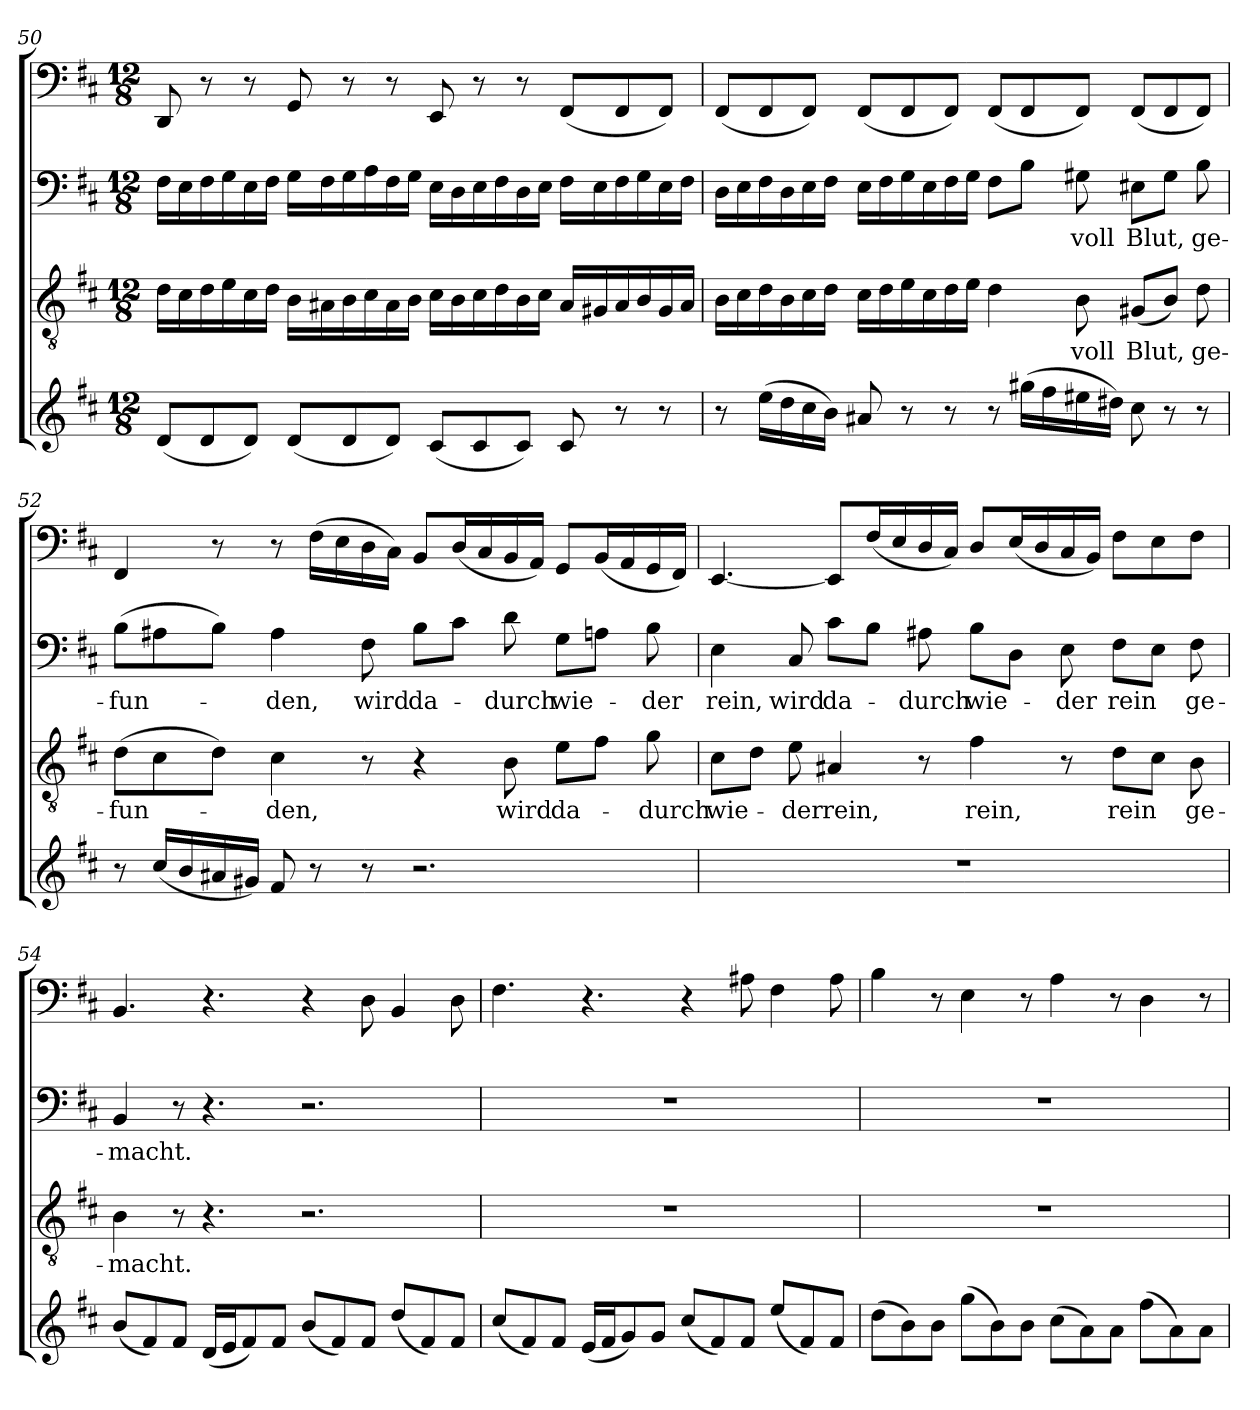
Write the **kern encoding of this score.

**kern	**kern	**text	**kern	**text	**kern
*part4	*part3	*part3	*part2	*part2	*part1
*staff4	*staff3	*staff3	*staff2	*staff2	*staff1
*clefG2	*clefGv2	*	*clefF4	*	*clefF4
*k[f#c#]	*k[f#c#]	*	*k[f#c#]	*	*k[f#c#]
*b:	*b:	*	*b:	*	*b:
*M12/8	*M12/8	*	*M12/8	*	*M12/8
=50	=50	=50	=50	=50	=50
(8d/L	16d\LL	.	16F#\LL	.	8DD/
.	16c#\	.	16E\	.	.
8d/	16d\	.	16F#\	.	8r
.	16e\	.	16G\	.	.
8d/J)	16c#\	.	16E\	.	8r
.	16d\JJ	.	16F#\JJ	.	.
(8d/L	16B\LL	.	16G\LL	.	8GG/
.	16A#X\	.	16F#\	.	.
8d/	16B\	.	16G\	.	8r
.	16c#\	.	16A\	.	.
8d/J)	16A#\	.	16F#\	.	8r
.	16B\JJ	.	16G\JJ	.	.
(8c#/L	16c#\LL	.	16E\LL	.	8EE/
.	16B\	.	16D\	.	.
8c#/	16c#\	.	16E\	.	8r
.	16d\	.	16F#\	.	.
8c#/J)	16B\	.	16D\	.	8r
.	16c#\JJ	.	16E\JJ	.	.
8c#/	16A#/LL	.	16F#\LL	.	(8FF#/L
.	16G#X/	.	16E\	.	.
8r	16A#/	.	16F#\	.	8FF#/
.	16B/	.	16G\	.	.
8r	16G#/	.	16E\	.	8FF#/J)
.	16A#/JJ	.	16F#\JJ	.	.
=51	=51	=51	=51	=51	=51
8r	16B\LL	.	16D\LL	.	(8FF#/L
.	16c#\	.	16E\	.	.
(16ee\LL	16d\	.	16F#\	.	8FF#/
16dd\	16B\	.	16D\	.	.
16cc#\	16c#\	.	16E\	.	8FF#/J)
16b\JJ)	16d\JJ	.	16F#\JJ	.	.
8a#X/	16c#\LL	.	16E\LL	.	(8FF#/L
.	16d\	.	16F#\	.	.
8r	16e\	.	16G\	.	8FF#/
.	16c#\	.	16E\	.	.
8r	16d\	.	16F#\	.	8FF#/J)
.	16e\JJ	.	16G\JJ	.	.
8r	4d\	.	8F#\L	.	(8FF#/L
(16gg#X\LL	.	.	8B\J	.	8FF#/
16ff#\	.	.	.	.	.
16ee#X\	8B\	voll	8G#X\	voll	8FF#/J)
16dd#X\JJ)	.	.	.	.	.
8cc#\	(8G#X/L	Blut,	8E#X\L	Blut,	(8FF#/L
8r	8B/J)	.	8G#\J	.	8FF#/
8r	8d\	ge-	8B\	ge-	8FF#/J)
=52	=52	=52	=52	=52	=52
8r	(8d\L	-fun-	(8B\L	-fun-	4FF#/
(16cc#/LL	8c#\	.	8A#X\	.	.
16b/	.	.	.	.	.
16a#X/	8d\J)	.	8B\J)	.	8r
16g#X/JJ)	.	.	.	.	.
8f#/	4c#\	-den,	4A#\	-den,	8r
8r	.	.	.	.	(16F#\LL
.	.	.	.	.	16E\
8r	8r	.	8F#\	wird	16D\
.	.	.	.	.	16C#\JJ)
2.r	4r	.	8B\L	da-	8BB/L
.	.	.	8c#\J	.	(16D/L
.	.	.	.	.	16C#/
.	8B\	wird	8d\	-durch	16BB/
.	.	.	.	.	16AA/JJ)
.	8e\L	da-	8G\L	wie-	8GG/L
.	8f#\J	.	8An\J	.	(16BB/L
.	.	.	.	.	16AA/
.	8g\	-durch	8B\	-der	16GG/
.	.	.	.	.	16FF#/JJ)
=53	=53	=53	=53	=53	=53
1.r	8c#\L	wie-	4E\	rein,	[4.EE/
.	8d\J	.	.	.	.
.	8e\	-der	8C#/	wird	.
.	4A#X/	rein,	8c#\L	da-	8EE/L]
.	.	.	8B\J	.	(16F#/L
.	.	.	.	.	16E/
.	8r	.	8A#X\	-durch	16D/
.	.	.	.	.	16C#/JJ)
.	4f#\	rein,	8B\L	wie-	8D/L
.	.	.	8D\J	.	(16E/L
.	.	.	.	.	16D/
.	8r	.	8E\	-der	16C#/
.	.	.	.	.	16BB/JJ)
.	8d\L	rein	8F#\L	rein	8F#\L
.	8c#\J	.	8E\J	.	8E\
.	8B\	ge-	8F#\	ge-	8F#\J
=54	=54	=54	=54	=54	=54
(8b/L	4B\	-macht.	4BB/	-macht.	4.BB/
8f#/)	.	.	.	.	.
8f#/J	8r	.	8r	.	.
(16d/LL	4.r	.	4.r	.	4.r
16e/J	.	.	.	.	.
8f#/)	.	.	.	.	.
8f#/J	.	.	.	.	.
(8b/L	2.r	.	2.r	.	4r
8f#/)	.	.	.	.	.
8f#/J	.	.	.	.	8D\
(8dd/L	.	.	.	.	4BB/
8f#/)	.	.	.	.	.
8f#/J	.	.	.	.	8D\
=55	=55	=55	=55	=55	=55
(8cc#/L	1.r	.	1.r	.	4.F#\
8f#/)	.	.	.	.	.
8f#/J	.	.	.	.	.
(16e/LL	.	.	.	.	4.r
16f#/J	.	.	.	.	.
8g/)	.	.	.	.	.
8g/J	.	.	.	.	.
(8cc#/L	.	.	.	.	4r
8f#/)	.	.	.	.	.
8f#/J	.	.	.	.	8A#X\
(8ee/L	.	.	.	.	4F#\
8f#/)	.	.	.	.	.
8f#/J	.	.	.	.	8A#\
=56	=56	=56	=56	=56	=56
(8dd\L	1.r	.	1.r	.	4B\
8b\)	.	.	.	.	.
8b\J	.	.	.	.	8r
(8gg\L	.	.	.	.	4E\
8b\)	.	.	.	.	.
8b\J	.	.	.	.	8r
(8cc#\L	.	.	.	.	4A\
8a\)	.	.	.	.	.
8a\J	.	.	.	.	8r
(8ff#\L	.	.	.	.	4D\
8a\)	.	.	.	.	.
8a\J	.	.	.	.	8r
=	=	=	=	=	=
*-	*-	*-	*-	*-	*-
